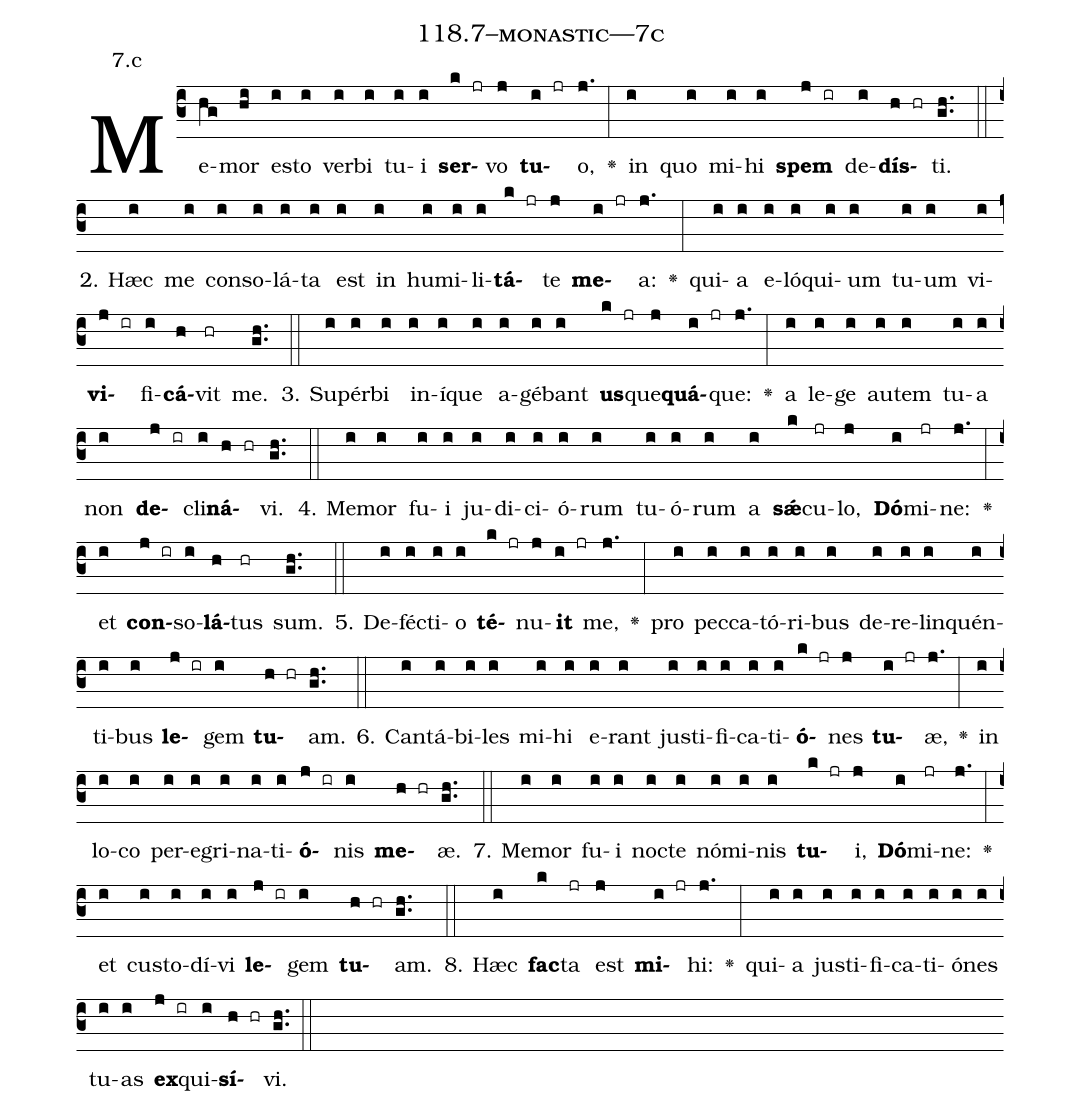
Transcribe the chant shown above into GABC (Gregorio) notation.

name: 118.7--monastic---7c;
annotation: 7.c;
%%
(c3)Me(hg)mor(hi) es(i)to(i) ver(i)bi(i) tu(i)i(i) <b>ser</b>(k jr)vo(j) <b>tu</b>(i jr)o,(j.) <v>\greheightstar</v>(:) in(i) quo(i) mi(i)hi(i) <b>spem</b>(j ir) de(i)<b>dís</b>(h hr)ti.(gh..) (::)
2. Hæc(i) me(i) con(i)so(i)lá(i)ta(i) est(i) in(i) hu(i)mi(i)li(i)<b>tá</b>(k jr)te(j) <b>me</b>(i jr)a:(j.) <v>\greheightstar</v>(:) qui(i)a(i) e(i)ló(i)qui(i)um(i) tu(i)um(i) vi(i)<b>vi</b>(j ir)fi(i)<b>cá</b>(h)vit(hr) me.(gh..) (::)
3. Su(i)pér(i)bi(i) in(i)í(i)que(i) a(i)gé(i)bant(i) <b>us</b>(k jr)que(j)<b>quá</b>(i jr)que:(j.) <v>\greheightstar</v>(:) a(i) le(i)ge(i) au(i)tem(i) tu(i)a(i) non(i) <b>de</b>(j ir)cli(i)<b>ná</b>(h hr)vi.(gh..) (::)
4. Me(i)mor(i) fu(i)i(i) ju(i)di(i)ci(i)ó(i)rum(i) tu(i)ó(i)rum(i) a(i) <b>sǽ</b>(k)cu(jr)lo,(j) <b>Dó</b>(i)mi(jr)ne:(j.) <v>\greheightstar</v>(:) et(i) <b>con</b>(j ir)so(i)<b>lá</b>(h)tus(hr) sum.(gh..) (::)
5. De(i)féc(i)ti(i)o(i) <b>té</b>(k jr)nu(j)<b>it</b>(i jr) me,(j.) <v>\greheightstar</v>(:) pro(i) pec(i)ca(i)tó(i)ri(i)bus(i) de(i)re(i)lin(i)quén(i)ti(i)bus(i) <b>le</b>(j ir)gem(i) <b>tu</b>(h hr)am.(gh..) (::)
6. Can(i)tá(i)bi(i)les(i) mi(i)hi(i) e(i)rant(i) jus(i)ti(i)fi(i)ca(i)ti(i)<b>ó</b>(k jr)nes(j) <b>tu</b>(i jr)æ,(j.) <v>\greheightstar</v>(:) in(i) lo(i)co(i) per(i)e(i)gri(i)na(i)ti(i)<b>ó</b>(j ir)nis(i) <b>me</b>(h hr)æ.(gh..) (::)
7. Me(i)mor(i) fu(i)i(i) noc(i)te(i) nó(i)mi(i)nis(i) <b>tu</b>(k jr)i,(j) <b>Dó</b>(i)mi(jr)ne:(j.) <v>\greheightstar</v>(:) et(i) cus(i)to(i)dí(i)vi(i) <b>le</b>(j ir)gem(i) <b>tu</b>(h hr)am.(gh..) (::)
8. Hæc(i) <b>fac</b>(k)ta(jr) est(j) <b>mi</b>(i jr)hi:(j.) <v>\greheightstar</v>(:) qui(i)a(i) jus(i)ti(i)fi(i)ca(i)ti(i)ó(i)nes(i) tu(i)as(i) <b>ex</b>(j ir)qui(i)<b>sí</b>(h hr)vi.(gh..) (::)
